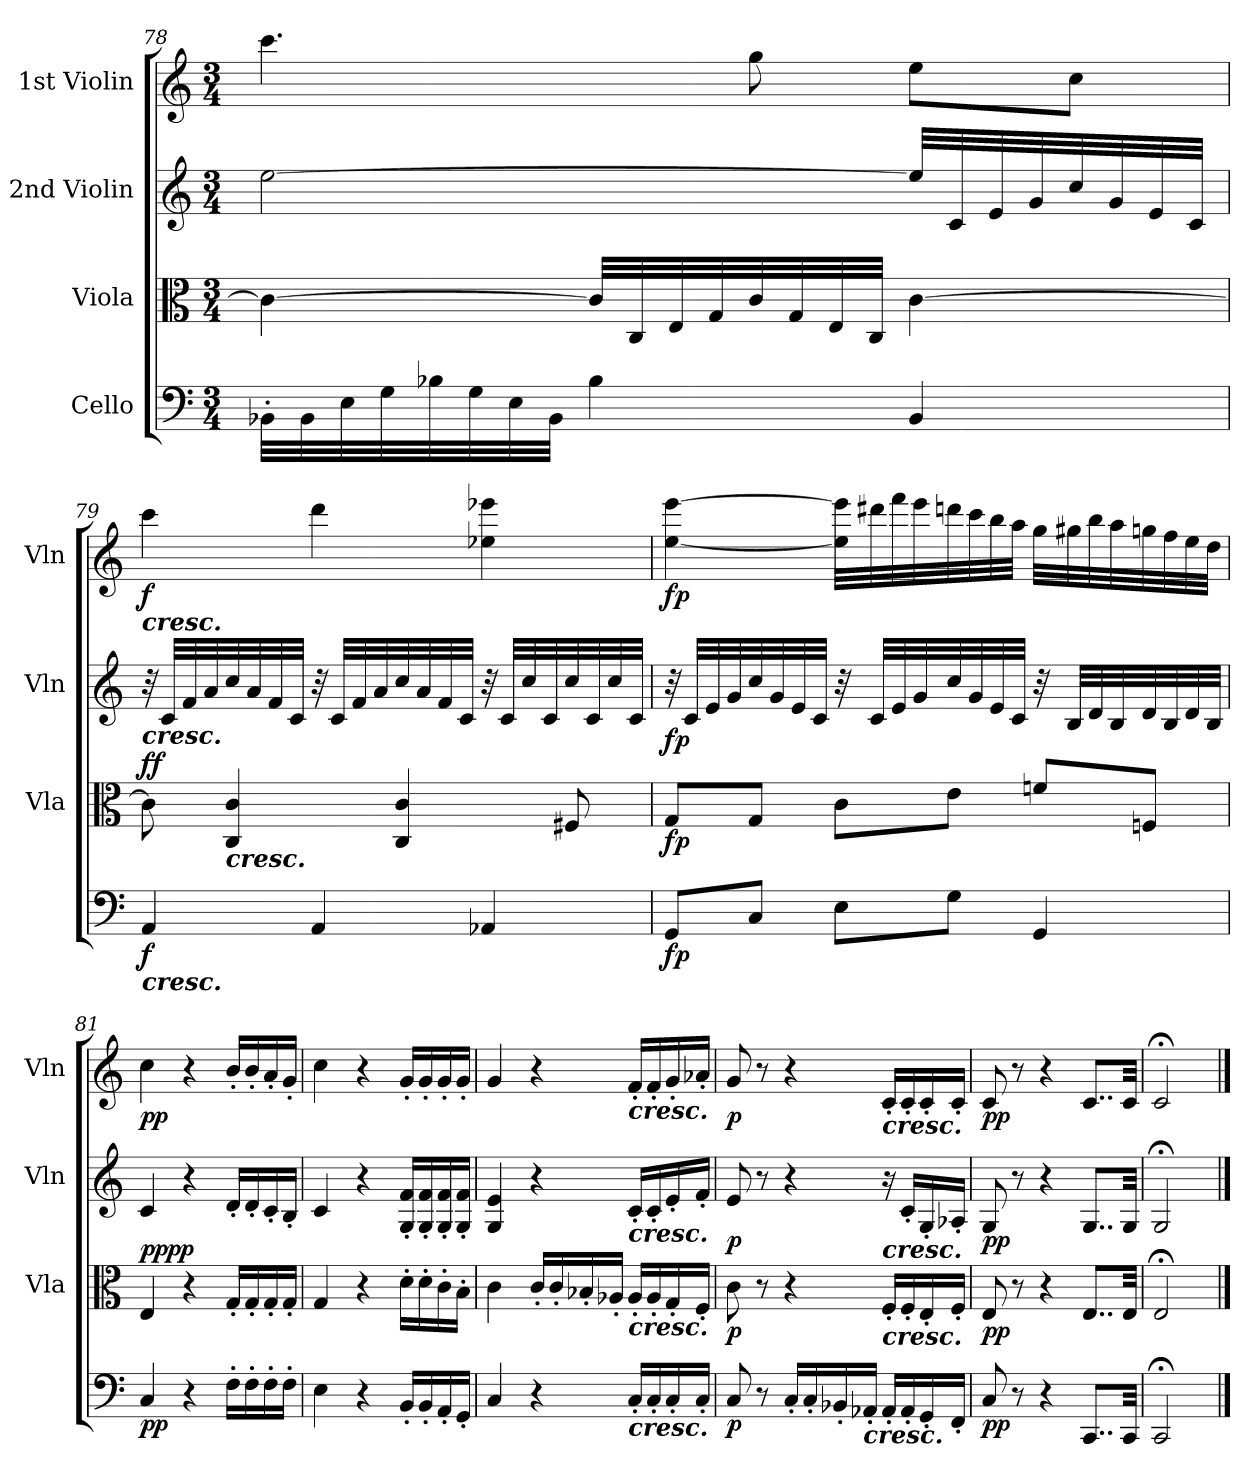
**kern	**dynam	**kern	**dynam	**kern	**dynam	**kern	**dynam
*part4	*part4	*part3	*part3	*part2	*part2	*part1	*part1
*staff4	*staff4	*staff3	*staff3	*staff2	*staff2	*staff1	*staff1
*I"Cello	*	*I"Viola	*	*I"2nd Violin	*	*I"1st Violin	*
*	*	*I'Vla	*	*I'Vln	*	*I'Vln	*
*clefF4	*	*clefC3	*	*clefG2	*	*clefG2	*
*k[]	*	*k[]	*	*k[]	*	*k[]	*
*M3/4	*	*M3/4	*	*M3/4	*	*M3/4	*
=78	=78	=78	=78	=78	=78	=78	=78
32BB-X'\LLL	.	4c\_	.	[2ee\	.	4.ccc\	.
32BB-\	.	.	.	.	.	.	.
32E\	.	.	.	.	.	.	.
32G\	.	.	.	.	.	.	.
32B-X\	.	.	.	.	.	.	.
32G\	.	.	.	.	.	.	.
32E\	.	.	.	.	.	.	.
32BB-\JJJ	.	.	.	.	.	.	.
4B-\	.	32c/LLL]	.	.	.	.	.
.	.	32C/	.	.	.	.	.
.	.	32E/	.	.	.	.	.
.	.	32G/	.	.	.	.	.
.	.	32c/	.	.	.	8gg\	.
.	.	32G/	.	.	.	.	.
.	.	32E/	.	.	.	.	.
.	.	32C/JJJ	.	.	.	.	.
4BB-/	.	[4c\	.	32ee/LLL]	.	8ee\L	.
.	.	.	.	32c/	.	.	.
.	.	.	.	32e/	.	.	.
.	.	.	.	32g/	.	.	.
.	.	.	.	32cc/	.	8cc\J	.
.	.	.	.	32g/	.	.	.
.	.	.	.	32e/	.	.	.
.	.	.	.	32c/JJJ	.	.	.
=79	=79	=79	=79	=79	=79	=79	=79
!	!	!	!	!	!	!LO:TX:b:Bi:t=cresc.	!
!	!	!LO:TX:a:Bi:t=cresc.	!	!	!	!	!
!LO:TX:b:Bi:t=cresc.	!	!	!	!	!	!	!
!	!LO:DY:b	!	!LO:DY:b	!	!	!	!
!	!	!	!LO:DY:n=1:a	!	!	!	!LO:DY:b
4AA/	f	8c\]	f f	32r	.	4ccc\	f
.	.	.	.	32c/LLL	.	.	.
.	.	.	.	32f/	.	.	.
.	.	.	.	32a/	.	.	.
!	!	!LO:TX:b:Bi:t=cresc.	!	!	!	!	!
.	.	4C/ 4c/	.	32cc/	.	.	.
.	.	.	.	32a/	.	.	.
.	.	.	.	32f/	.	.	.
.	.	.	.	32c/JJJ	.	.	.
4AA/	.	.	.	32r	.	4ddd\	.
.	.	.	.	32c/LLL	.	.	.
.	.	.	.	32f/	.	.	.
.	.	.	.	32a/	.	.	.
.	.	4C/ 4c/	.	32cc/	.	.	.
.	.	.	.	32a/	.	.	.
.	.	.	.	32f/	.	.	.
.	.	.	.	32c/JJJ	.	.	.
4AA-X/	.	.	.	32r	.	4ee-X\ 4eee-X\	.
.	.	.	.	32c/LLL	.	.	.
.	.	.	.	32cc/	.	.	.
.	.	.	.	32c/	.	.	.
.	.	8F#X/	.	32cc/	.	.	.
.	.	.	.	32c/	.	.	.
.	.	.	.	32cc/	.	.	.
.	.	.	.	32c/JJJ	.	.	.
=80	=80	=80	=80	=80	=80	=80	=80
!	!LO:DY:b	!	!LO:DY:b	!	!LO:DY:b	!	!LO:DY:b
8GG/L	fp	8G/L	fp	32r	fp	[4ee\ [4eee\	fp
.	.	.	.	32c/LLL	.	.	.
.	.	.	.	32e/	.	.	.
.	.	.	.	32g/	.	.	.
8C/J	.	8G/J	.	32cc/	.	.	.
.	.	.	.	32g/	.	.	.
.	.	.	.	32e/	.	.	.
.	.	.	.	32c/JJJ	.	.	.
8E\L	.	8c\L	.	32r	.	32ee\] 32eee\]LLL	.
.	.	.	.	32c/LLL	.	32ddd#X\	.
.	.	.	.	32e/	.	32fff\	.
.	.	.	.	32g/	.	32eee\	.
8G\J	.	8e\J	.	32cc/	.	32dddn\	.
.	.	.	.	32g/	.	32ccc\	.
.	.	.	.	32e/	.	32bb\	.
.	.	.	.	32c/JJJ	.	32aa\JJJ	.
4GG/	.	8fn/L	.	32r	.	32gg\LLL	.
.	.	.	.	32B/LLL	.	32gg#X\	.
.	.	.	.	32d/	.	32bb\	.
.	.	.	.	32B/	.	32aa\	.
.	.	8Fn/J	.	32d/	.	32ggn\	.
.	.	.	.	32B/	.	32ff\	.
.	.	.	.	32d/	.	32ee\	.
.	.	.	.	32B/JJJ	.	32dd\JJJ	.
=81	=81	=81	=81	=81	=81	=81	=81
!	!LO:DY:b	!	!LO:DY:b	!	!	!	!
!	!	!	!LO:DY:n=1:a	!	!	!	!LO:DY:b
4C/	pp	4E/	pp pp	4c/	.	4cc\	pp
4r	.	4r	.	4r	.	4r	.
16F'\LL	.	16G'/LL	.	16d'/LL	.	16b'/LL	.
16F'\	.	16G'/	.	16d'/	.	16b'/	.
16F'\	.	16G'/	.	16c'/	.	16a'/	.
16F'\JJ	.	16G'/JJ	.	16B'/JJ	.	16g'/JJ	.
=82	=82	=82	=82	=82	=82	=82	=82
4E\	.	4G/	.	4c/	.	4cc\	.
4r	.	4r	.	4r	.	4r	.
16BB'/LL	.	16d'\LL	.	16G/' 16f/'LL	.	16g'/LL	.
16BB'/	.	16d'\	.	16G/' 16f/'	.	16g'/	.
16AA'/	.	16c'\	.	16G/' 16f/'	.	16g'/	.
16GG'/JJ	.	16B'\JJ	.	16G/' 16f/'JJ	.	16g'/JJ	.
=83	=83	=83	=83	=83	=83	=83	=83
4C/	.	4c\	.	4G/ 4e/	.	4g/	.
4r	.	16c'/LL	.	4r	.	4r	.
.	.	16c'/	.	.	.	.	.
.	.	16B-X'/	.	.	.	.	.
.	.	16A-X'/JJ	.	.	.	.	.
!	!	!	!	!	!	!LO:TX:b:Bi:t=cresc.	!
!	!	!	!	!LO:TX:b:Bi:t=cresc.	!	!	!
!	!	!LO:TX:b:Bi:t=cresc.	!	!	!	!	!
!LO:TX:b:Bi:t=cresc.	!	!	!	!	!	!	!
16C'/LL	.	16A-'/LL	.	16c'/LL	.	16f'/LL	.
16C'/	.	16A-'/	.	16c'/	.	16f'/	.
16C'/	.	16G'/	.	16e'/	.	16g'/	.
16C'/JJ	.	16F'/JJ	.	16f'/JJ	.	16a-X'/JJ	.
=84	=84	=84	=84	=84	=84	=84	=84
!	!LO:DY:b	!	!LO:DY:b	!	!LO:DY:b	!	!LO:DY:b
8C/	p	8c\	p	8e/	p	8g/	p
8r	.	8r	.	8r	.	8r	.
16C'/LL	.	4r	.	4r	.	4r	.
16C'/	.	.	.	.	.	.	.
16BB-X'/	.	.	.	.	.	.	.
!LO:TX:b:Bi:t=cresc.	!	!	!	!	!	!	!
16AA-X'/JJ	.	.	.	.	.	.	.
!	!	!	!	!	!	!LO:TX:b:Bi:t=cresc.	!
!	!	!	!	!LO:TX:b:Bi:t=cresc.	!	!	!
!	!	!LO:TX:b:Bi:t=cresc.	!	!	!	!	!
16AA-'/LL	.	16F'/LL	.	16r	.	16c'/LL	.
16AA-'/	.	16F'/	.	16c'/LL	.	16c'/	.
16GG'/	.	16E'/	.	16G'/	.	16c'/	.
16FF'/JJ	.	16F'/JJ	.	16A-X'/JJ	.	16c'/JJ	.
=85	=85	=85	=85	=85	=85	=85	=85
!	!LO:DY:b	!	!LO:DY:b	!	!LO:DY:b	!	!LO:DY:b
8C/	pp	8E/	pp	8G/	pp	8c/	pp
8r	.	8r	.	8r	.	8r	.
4r	.	4r	.	4r	.	4r	.
8..CC/L	.	8..E/L	.	8..G/L	.	8..c/L	.
32CC/Jkk	.	32E/Jkk	.	32G/Jkk	.	32c/Jkk	.
=86	=86	=86	=86	=86	=86	=86	=86
2CC;</	.	2E;</	.	2G;</	.	2c;</	.
==	==	==	==	==	==	==	==
*-	*-	*-	*-	*-	*-	*-	*-
